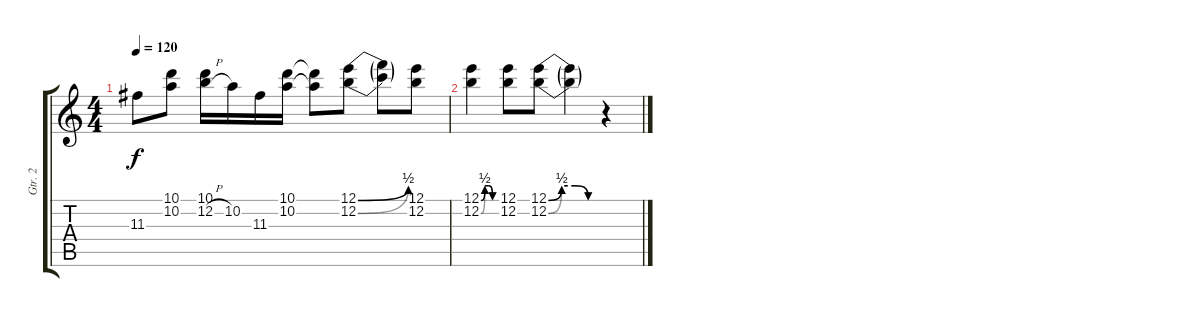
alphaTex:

\track ("Gtr. 2" "Gtr. 2") {instrument electricguitarjazz}
\staff {score tabs}
\tuning (E4 B3 G3 D3 A2 E2) {hide}
\ts (4 4)
\tempo 120
\clef g2
\ks c
11.3.8{dy f} (10.1 10.2).8 (10.1 12.2{h}).16 10.2.16 11.3.16 (10.1 10.2).16 (10.1{t} 10.2{t}).8 (12.1{be (bend 0 0 60 2)} 12.2{be (bend 0 0 60 2)}).8 (12.1{t} 12.2{t}).8 (12.1 12.2).8 |
(12.1{be (custom 0 0 15 2 30 2 45 0 60 0)} 12.2{be (custom 0 0 15 2 30 2 45 0 60 0)}).4 (12.1 12.2).8 (12.1{be (custom 0 0 15 2 30 2 45 0 60 0)} 12.2{be (custom 0 0 15 2 30 2 45 0 60 0)}).8 (12.1{t} 12.2{t}).4 r.4
